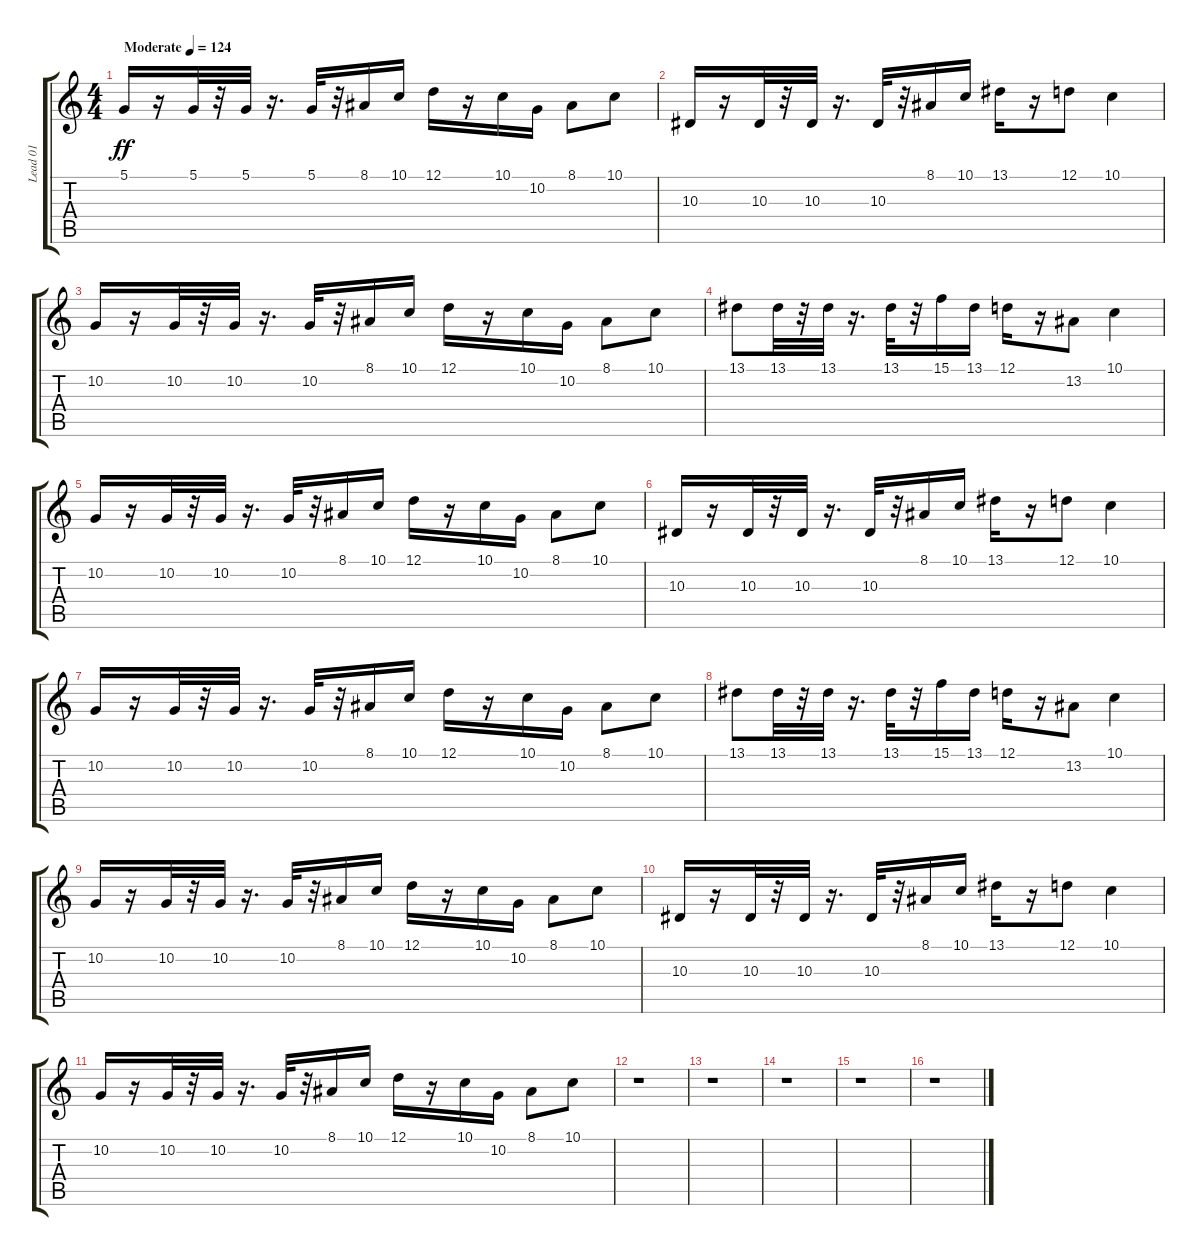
\track ("Lead 01" "Lead 01") {instrument lead2sawtooth}
\staff {score tabs}
\tuning (D4 A3 F3 C3 G2 D2) {hide}
\ts (4 4)
\tempo (124 "Moderate")
\clef g2
\ks c
5.1.16{dy ff instrument lead2sawtooth} r.16 5.1.32 r.32 5.1.32 r.16{d} 5.1.32 r.32 8.1.16 10.1.16 12.1.16 r.16 10.1.16 10.2.16 8.1.8 10.1.8 |
10.3.16 r.16 10.3.32 r.32 10.3.32 r.16{d} 10.3.32 r.32 8.1.16 10.1.16 13.1.16 r.16 12.1.8 10.1.4 |
10.2.16 r.16 10.2.32 r.32 10.2.32 r.16{d} 10.2.32 r.32 8.1.16 10.1.16 12.1.16 r.16 10.1.16 10.2.16 8.1.8 10.1.8 |
13.1.8 13.1.32 r.32 13.1.32 r.16{d} 13.1.32 r.32 15.1.16 13.1.16 12.1.16 r.16 13.2.8 10.1.4 |
10.2.16 r.16 10.2.32 r.32 10.2.32 r.16{d} 10.2.32 r.32 8.1.16 10.1.16 12.1.16 r.16 10.1.16 10.2.16 8.1.8 10.1.8 |
10.3.16 r.16 10.3.32 r.32 10.3.32 r.16{d} 10.3.32 r.32 8.1.16 10.1.16 13.1.16 r.16 12.1.8 10.1.4 |
10.2.16 r.16 10.2.32 r.32 10.2.32 r.16{d} 10.2.32 r.32 8.1.16 10.1.16 12.1.16 r.16 10.1.16 10.2.16 8.1.8 10.1.8 |
13.1.8 13.1.32 r.32 13.1.32 r.16{d} 13.1.32 r.32 15.1.16 13.1.16 12.1.16 r.16 13.2.8 10.1.4 |
10.2.16 r.16 10.2.32 r.32 10.2.32 r.16{d} 10.2.32 r.32 8.1.16 10.1.16 12.1.16 r.16 10.1.16 10.2.16 8.1.8 10.1.8 |
10.3.16 r.16 10.3.32 r.32 10.3.32 r.16{d} 10.3.32 r.32 8.1.16 10.1.16 13.1.16 r.16 12.1.8 10.1.4 |
10.2.16 r.16 10.2.32 r.32 10.2.32 r.16{d} 10.2.32 r.32 8.1.16 10.1.16 12.1.16 r.16 10.1.16 10.2.16 8.1.8 10.1.8 |
r.1 |
r.1 |
r.1 |
r.1 |
r.1
